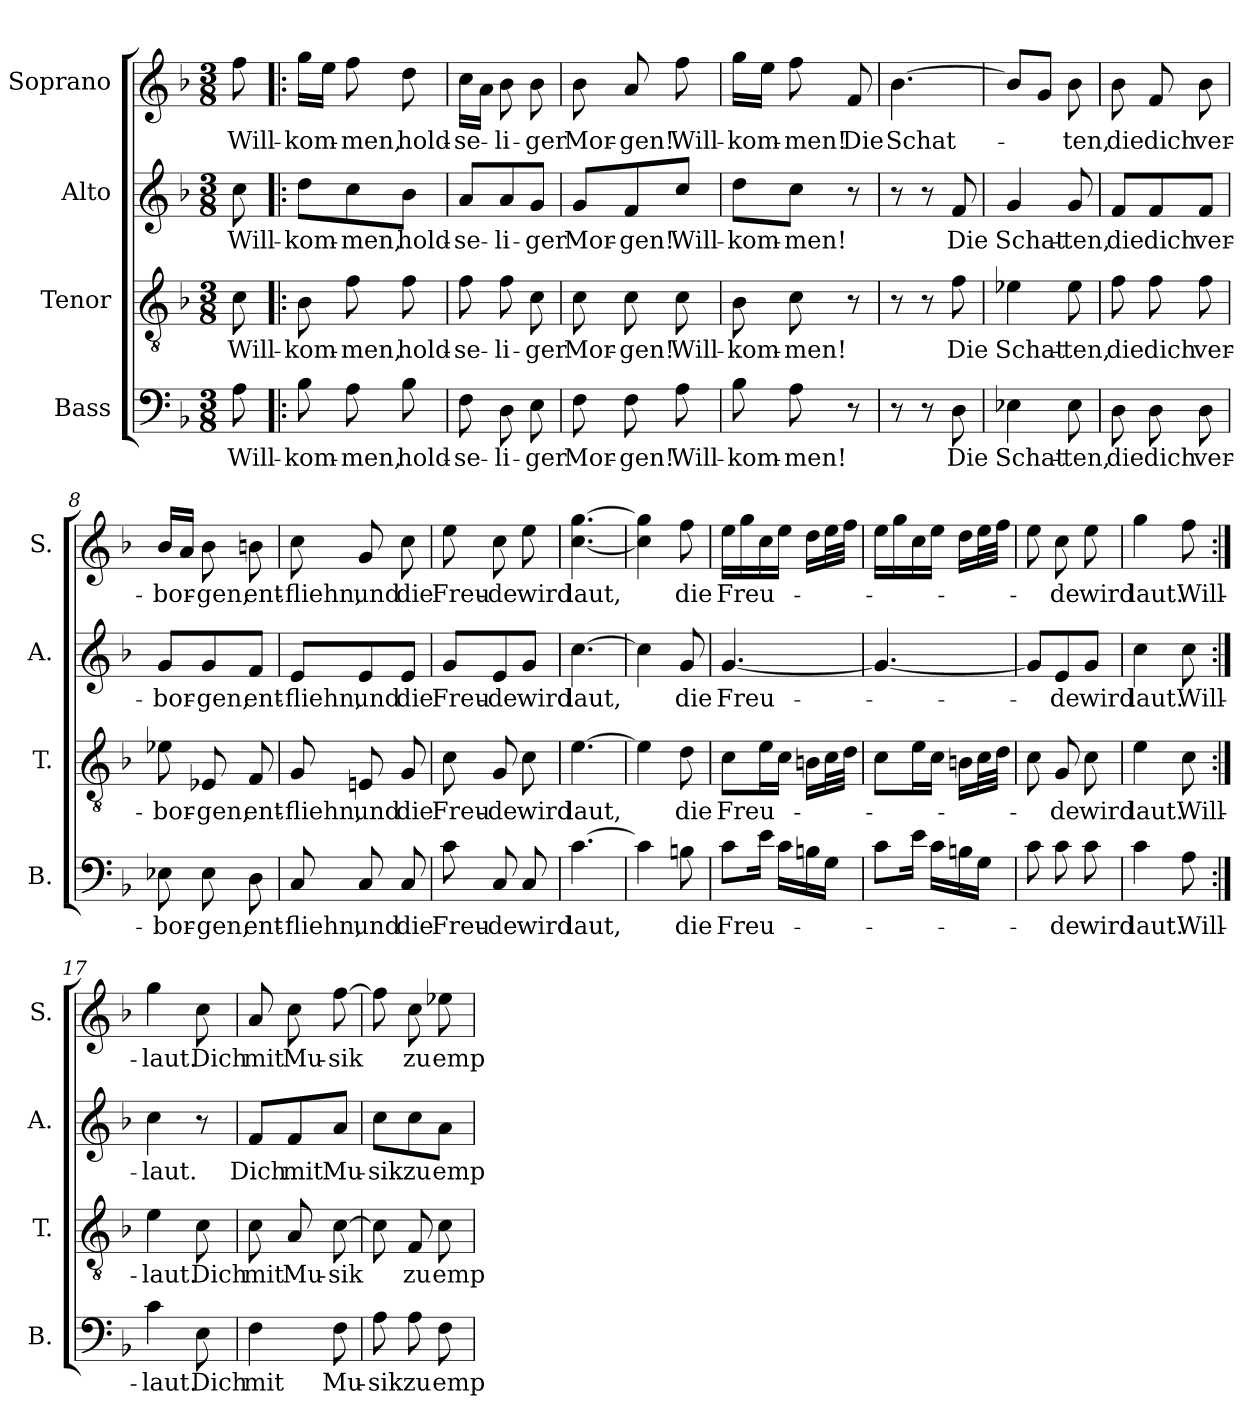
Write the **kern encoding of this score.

**kern	**text	**kern	**text	**kern	**text	**kern	**text
*part4	*part4	*part3	*part3	*part2	*part2	*part1	*part1
*staff4	*staff4	*staff3	*staff3	*staff2	*staff2	*staff1	*staff1
*I"Bass	*	*I"Tenor	*	*I"Alto	*	*I"Soprano	*
*I'B.	*	*I'T.	*	*I'A.	*	*I'S.	*
*clefF4	*	*clefGv2	*	*clefG2	*	*clefG2	*
*k[b-]	*	*k[b-]	*	*k[b-]	*	*k[b-]	*
*F:	*	*F:	*	*F:	*	*F:	*
*M3/8	*	*M3/8	*	*M3/8	*	*M3/8	*
*MM60	*	*MM60	*	*MM60	*	*MM60	*
=	=	=	=	=	=	=	=
!	!LO:LY:b	!	!LO:LY:b	!	!LO:LY:b	!	!LO:LY:b
8A\	Will-	8c\	Will-	8cc\	Will-	8ff\	Will-
=1!|:	=1!|:	=1!|:	=1!|:	=1!|:	=1!|:	=1!|:	=1!|:
!	!LO:LY:b	!	!LO:LY:b	!	!LO:LY:b	!	!LO:LY:b
8B-\	-kom-	8B-\	-kom-	8dd\L	-kom-	16gg\LL	-kom-
.	.	.	.	.	.	16ee\JJ	.
!	!LO:LY:b	!	!LO:LY:b	!	!LO:LY:b	!	!LO:LY:b
8A\	men,	8f\	men,	8cc\	men,	8ff\	-men,
!	!LO:LY:b	!	!LO:LY:b	!	!LO:LY:b	!	!LO:LY:b
8B-\	hold-	8f\	hold-	8b-\J	hold-	8dd\	hold-
=2	=2	=2	=2	=2	=2	=2	=2
!	!LO:LY:b	!	!LO:LY:b	!	!LO:LY:b	!	!LO:LY:b
8F\	-se-	8f\	-se-	8a/L	-se-	16cc\LL	-se-
.	.	.	.	.	.	16a\JJ	.
!	!LO:LY:b	!	!LO:LY:b	!	!LO:LY:b	!	!LO:LY:b
8D\	-li-	8f\	-li-	8a/	-li-	8b-\	-li-
!	!LO:LY:b	!	!LO:LY:b	!	!LO:LY:b	!	!LO:LY:b
8E\	-ger	8c\	-ger	8g/J	-ger	8b-\	-ger
=3	=3	=3	=3	=3	=3	=3	=3
!	!LO:LY:b	!	!LO:LY:b	!	!LO:LY:b	!	!LO:LY:b
8F\	Mor-	8c\	Mor-	8g/L	Mor-	8b-\	Mor-
!	!LO:LY:b	!	!LO:LY:b	!	!LO:LY:b	!	!LO:LY:b
8F\	-gen!	8c\	-gen!	8f/	-gen!	8a/	-gen!
!	!LO:LY:b	!	!LO:LY:b	!	!LO:LY:b	!	!LO:LY:b
8A\	Will-	8c\	Will-	8cc/J	Will-	8ff\	Will-
=4	=4	=4	=4	=4	=4	=4	=4
!	!LO:LY:b	!	!LO:LY:b	!	!LO:LY:b	!	!LO:LY:b
8B-\	-kom-	8B-\	-kom-	8dd\L	-kom-	16gg\LL	-kom-
.	.	.	.	.	.	16ee\JJ	.
!	!LO:LY:b	!	!LO:LY:b	!	!LO:LY:b	!	!LO:LY:b
8A\	-men!	8c\	-men!	8cc\J	-men!	8ff\	-men!
!	!	!	!	!	!	!	!LO:LY:b
8r	.	8r	.	8r	.	8f/	Die
=5	=5	=5	=5	=5	=5	=5	=5
!	!	!	!	!	!	!	!LO:LY:b
8r	.	8r	.	8r	.	[4.b-\	Schat-
8r	.	8r	.	8r	.	.	.
!	!LO:LY:b	!	!LO:LY:b	!	!LO:LY:b	!	!
8D\	Die	8f\	Die	8f/	Die	.	.
=6	=6	=6	=6	=6	=6	=6	=6
!	!LO:LY:b	!	!LO:LY:b	!	!LO:LY:b	!	!
4E-X\	Schat-	4e-X\	Schat-	4g/	Schat-	8b-/L]	.
.	.	.	.	.	.	8g/J	.
!	!LO:LY:b	!	!LO:LY:b	!	!LO:LY:b	!	!LO:LY:b
8E-\	-ten,	8e-\	-ten,	8g/	-ten,	8b-\	-ten,
!!LO:LB:g=z
=7	=7	=7	=7	=7	=7	=7	=7
!	!LO:LY:b	!	!LO:LY:b	!	!LO:LY:b	!	!LO:LY:b
8D\	die	8f\	die	8f/L	die	8b-\	die
!	!LO:LY:b	!	!LO:LY:b	!	!LO:LY:b	!	!LO:LY:b
8D\	dich	8f\	dich	8f/	dich	8f/	dich
!	!LO:LY:b	!	!LO:LY:b	!	!LO:LY:b	!	!LO:LY:b
8D\	ver-	8f\	ver-	8f/J	ver-	8b-\	ver-
=8	=8	=8	=8	=8	=8	=8	=8
!	!LO:LY:b	!	!LO:LY:b	!	!LO:LY:b	!	!LO:LY:b
8E-X\	-bor-	8e-X\	-bor-	8g/L	-bor-	16b-/LL	-bor-
.	.	.	.	.	.	16a/JJ	.
!	!LO:LY:b	!	!LO:LY:b	!	!LO:LY:b	!	!LO:LY:b
8E-\	-gen,	8E-X/	-gen,	8g/	-gen,	8b-\	-gen,
!	!LO:LY:b	!	!LO:LY:b	!	!LO:LY:b	!	!LO:LY:b
8D\	ent-	8F/	ent-	8f/J	ent-	8bn\	ent-
=9	=9	=9	=9	=9	=9	=9	=9
!	!LO:LY:b	!	!LO:LY:b	!	!LO:LY:b	!	!LO:LY:b
8C/	-fliehn,	8G/	-fliehn,	8e/L	-fliehn,	8cc\	-fliehn,
!	!LO:LY:b	!	!LO:LY:b	!	!LO:LY:b	!	!LO:LY:b
8C/	und	8En/	und	8e/	und	8g/	und
!	!LO:LY:b	!	!LO:LY:b	!	!LO:LY:b	!	!LO:LY:b
8C/	die	8G/	die	8e/J	die	8cc\	die
=10	=10	=10	=10	=10	=10	=10	=10
!	!LO:LY:b	!	!LO:LY:b	!	!LO:LY:b	!	!LO:LY:b
8c\	Freu-	8c\	Freu-	8g/L	Freu-	8ee\	Freu-
!	!LO:LY:b	!	!LO:LY:b	!	!LO:LY:b	!	!LO:LY:b
8C/	-de	8G/	-de	8e/	-de	8cc\	-de
!	!LO:LY:b	!	!LO:LY:b	!	!LO:LY:b	!	!LO:LY:b
8C/	wird	8c\	wird	8g/J	wird	8ee\	wird
=11	=11	=11	=11	=11	=11	=11	=11
!	!LO:LY:b	!	!LO:LY:b	!	!LO:LY:b	!	!LO:LY:b
[4.c\	laut,	[4.e\	laut,	[4.cc\	laut,	[4.cc\ [4.gg\	laut,
=12	=12	=12	=12	=12	=12	=12	=12
4c\]	.	4e\]	.	4cc\]	.	4cc\] 4gg\]	.
!	!LO:LY:b	!	!LO:LY:b	!	!LO:LY:b	!	!LO:LY:b
8Bn\	die	8d\	die	8g/	die	8ff\	die
=13	=13	=13	=13	=13	=13	=13	=13
!	!LO:LY:b	!	!LO:LY:b	!	!LO:LY:b	!	!LO:LY:b
8c\L	Freu-	8c\L	Freu-	[4.g/	Freu-	16ee\LL	Freu-
.	.	.	.	.	.	16gg\	.
16e\Jk	.	16e\L	.	.	.	16cc\	.
16c\LL	.	16c\JJ	.	.	.	16ee\JJ	.
16Bn\	.	16Bn\LL	.	.	.	16dd\LL	.
16G\JJ	.	32c\L	.	.	.	32ee\L	.
.	.	32d\JJJ	.	.	.	32ff\JJJ	.
!!LO:PB:g=z
=14	=14	=14	=14	=14	=14	=14	=14
8c\L	.	8c\L	.	4.g/_	.	16ee\LL	.
.	.	.	.	.	.	16gg\	.
16e\Jk	.	16e\L	.	.	.	16cc\	.
16c\LL	.	16c\JJ	.	.	.	16ee\JJ	.
16Bn\	.	16Bn\LL	.	.	.	16dd\LL	.
16G\JJ	.	32c\L	.	.	.	32ee\L	.
.	.	32d\JJJ	.	.	.	32ff\JJJ	.
=15	=15	=15	=15	=15	=15	=15	=15
8c\	.	8c\	.	8g/L]	.	8ee\	.
!	!LO:LY:b	!	!LO:LY:b	!	!LO:LY:b	!	!LO:LY:b
8c\	-de	8G/	-de	8e/	-de	8cc\	-de
!	!LO:LY:b	!	!LO:LY:b	!	!LO:LY:b	!	!LO:LY:b
8c\	wird	8c\	wird	8g/J	wird	8ee\	wird
=16	=16	=16	=16	=16	=16	=16	=16
!	!LO:LY:b	!	!LO:LY:b	!	!LO:LY:b	!	!LO:LY:b
4c\	laut.	4e\	laut.	4cc\	laut.	4gg\	laut.
!	!LO:LY:b	!	!LO:LY:b	!	!LO:LY:b	!	!LO:LY:b
8A\	Will-	8c\	Will-	8cc\	Will-	8ff\	Will-
=17:|!	=17:|!	=17:|!	=17:|!	=17:|!	=17:|!	=17:|!	=17:|!
!	!LO:LY:b	!	!LO:LY:b	!	!LO:LY:b	!	!LO:LY:b
4c\	-laut.	4e\	-laut.	4cc\	-laut.	4gg\	-laut.
!	!LO:LY:b	!	!LO:LY:b	!	!	!	!LO:LY:b
8E\	Dich	8c\	Dich	8r	.	8cc\	Dich
=18	=18	=18	=18	=18	=18	=18	=18
!	!LO:LY:b	!	!LO:LY:b	!	!LO:LY:b	!	!LO:LY:b
4F\	mit	8c\	mit	8f/L	Dich	8a/	mit
!	!	!	!LO:LY:b	!	!LO:LY:b	!	!LO:LY:b
.	.	8A/	Mu-	8f/	mit	8cc\	Mu-
!	!LO:LY:b	!	!LO:LY:b	!	!LO:LY:b	!	!LO:LY:b
8F\	Mu-	[8c\	-sik	8a/J	Mu-	[8ff\	-sik
=19	=19	=19	=19	=19	=19	=19	=19
!	!LO:LY:b	!	!	!	!LO:LY:b	!	!
8A\	-sik	8c\]	.	8cc\L	-sik	8ff\]	.
!	!LO:LY:b	!	!LO:LY:b	!	!LO:LY:b	!	!LO:LY:b
8A\	zu	8F/	zu	8cc\	zu	8cc\	zu
!	!LO:LY:b	!	!LO:LY:b	!	!LO:LY:b	!	!LO:LY:b
8F\	emp-	8c\	emp-	8a\J	emp-	8ee-X\	emp-
=	=	=	=	=	=	=	=
*-	*-	*-	*-	*-	*-	*-	*-
